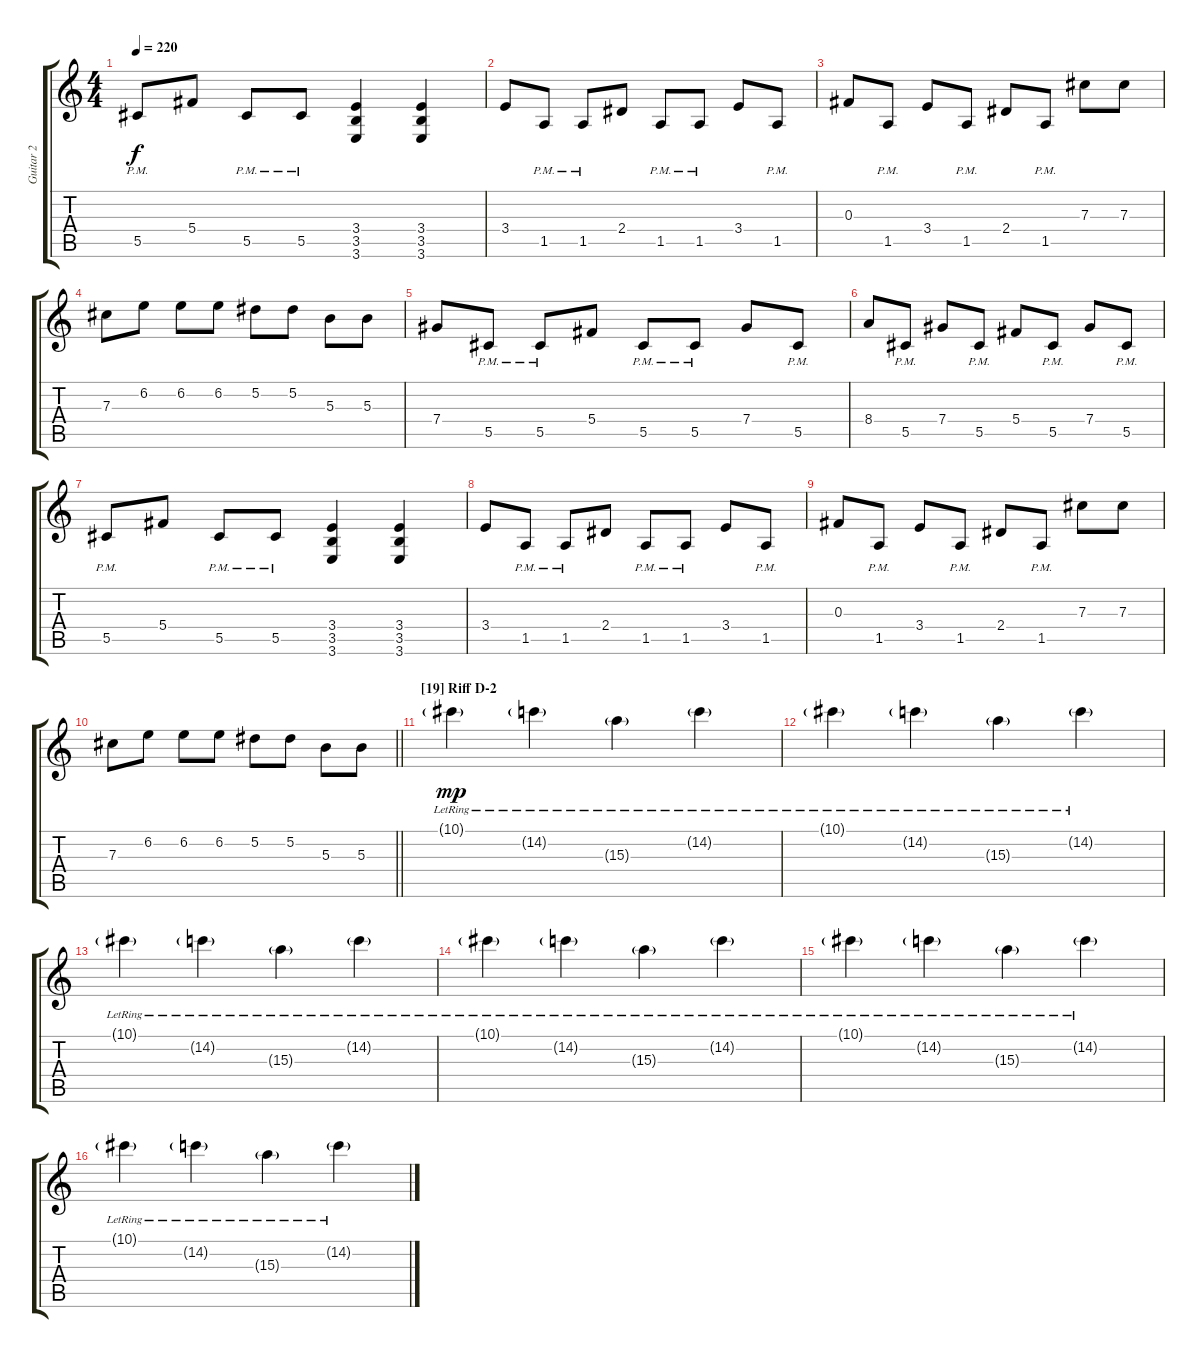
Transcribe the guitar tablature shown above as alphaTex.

\track ("Guitar 2" "Guitar 2") {instrument distortionguitar}
\staff {score tabs}
\tuning (Eb4 Bb3 Gb3 Db3 Ab2 Db2) {hide}
\ts (4 4)
\tempo 220
\clef g2
\ks c
5.5{pm}.8{dy f} 5.4.8 5.5{pm}.8 5.5{pm}.8 (3.4 3.5 3.6).4 (3.4 3.5 3.6).4 |
3.4.8 1.5{pm}.8 1.5{pm}.8 2.4.8 1.5{pm}.8 1.5{pm}.8 3.4.8 1.5{pm}.8 |
0.3.8 1.5{pm}.8 3.4.8 1.5{pm}.8 2.4.8 1.5{pm}.8 7.3.8 7.3.8 |
7.3.8 6.2.8 6.2.8 6.2.8 5.2.8 5.2.8 5.3.8 5.3.8 |
7.4.8 5.5{pm}.8 5.5{pm}.8 5.4.8 5.5{pm}.8 5.5{pm}.8 7.4.8 5.5{pm}.8 |
8.4.8 5.5{pm}.8 7.4.8 5.5{pm}.8 5.4.8 5.5{pm}.8 7.4.8 5.5{pm}.8 |
5.5{pm}.8 5.4.8 5.5{pm}.8 5.5{pm}.8 (3.4 3.5 3.6).4 (3.4 3.5 3.6).4 |
3.4.8 1.5{pm}.8 1.5{pm}.8 2.4.8 1.5{pm}.8 1.5{pm}.8 3.4.8 1.5{pm}.8 |
0.3.8 1.5{pm}.8 3.4.8 1.5{pm}.8 2.4.8 1.5{pm}.8 7.3.8 7.3.8 |
\barLineRight lightlight
7.3.8 6.2.8 6.2.8 6.2.8 5.2.8 5.2.8 5.3.8 5.3.8 |
\section ("" "[19] Riff D-2")
10.1{g lr}.4{dy mp} 14.2{g lr}.4 15.3{g lr}.4 14.2{g lr}.4 |
10.1{g lr}.4 14.2{g lr}.4 15.3{g lr}.4 14.2{g lr}.4 |
10.1{g lr}.4 14.2{g lr}.4 15.3{g lr}.4 14.2{g lr}.4 |
10.1{g lr}.4 14.2{g lr}.4 15.3{g lr}.4 14.2{g lr}.4 |
10.1{g lr}.4 14.2{g lr}.4 15.3{g lr}.4 14.2{g lr}.4 |
10.1{g lr}.4 14.2{g lr}.4 15.3{g lr}.4 14.2{g lr}.4
